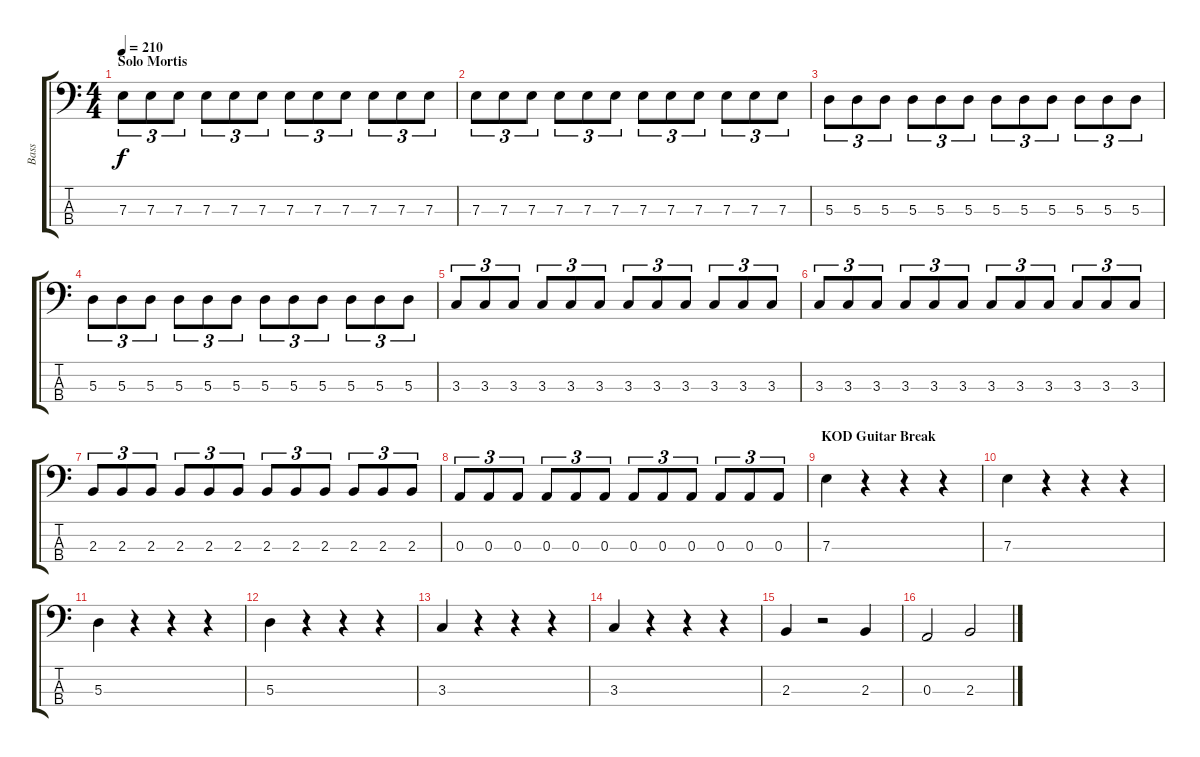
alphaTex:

\track ("Bass" "Bass") {instrument electricbassfinger}
\staff {score tabs}
\tuning (G2 D2 A1 E1) {hide}
\ts (4 4)
\section ("" "Solo Mortis")
\tempo 210
\clef f4
\ks c
7.3.8{tu (3 2) dy f} 7.3.8{tu (3 2)} 7.3.8{tu (3 2)} 7.3.8{tu (3 2)} 7.3.8{tu (3 2)} 7.3.8{tu (3 2)} 7.3.8{tu (3 2)} 7.3.8{tu (3 2)} 7.3.8{tu (3 2)} 7.3.8{tu (3 2)} 7.3.8{tu (3 2)} 7.3.8{tu (3 2)} |
7.3.8{tu (3 2)} 7.3.8{tu (3 2)} 7.3.8{tu (3 2)} 7.3.8{tu (3 2)} 7.3.8{tu (3 2)} 7.3.8{tu (3 2)} 7.3.8{tu (3 2)} 7.3.8{tu (3 2)} 7.3.8{tu (3 2)} 7.3.8{tu (3 2)} 7.3.8{tu (3 2)} 7.3.8{tu (3 2)} |
5.3.8{tu (3 2)} 5.3.8{tu (3 2)} 5.3.8{tu (3 2)} 5.3.8{tu (3 2)} 5.3.8{tu (3 2)} 5.3.8{tu (3 2)} 5.3.8{tu (3 2)} 5.3.8{tu (3 2)} 5.3.8{tu (3 2)} 5.3.8{tu (3 2)} 5.3.8{tu (3 2)} 5.3.8{tu (3 2)} |
5.3.8{tu (3 2)} 5.3.8{tu (3 2)} 5.3.8{tu (3 2)} 5.3.8{tu (3 2)} 5.3.8{tu (3 2)} 5.3.8{tu (3 2)} 5.3.8{tu (3 2)} 5.3.8{tu (3 2)} 5.3.8{tu (3 2)} 5.3.8{tu (3 2)} 5.3.8{tu (3 2)} 5.3.8{tu (3 2)} |
3.3.8{tu (3 2)} 3.3.8{tu (3 2)} 3.3.8{tu (3 2)} 3.3.8{tu (3 2)} 3.3.8{tu (3 2)} 3.3.8{tu (3 2)} 3.3.8{tu (3 2)} 3.3.8{tu (3 2)} 3.3.8{tu (3 2)} 3.3.8{tu (3 2)} 3.3.8{tu (3 2)} 3.3.8{tu (3 2)} |
3.3.8{tu (3 2)} 3.3.8{tu (3 2)} 3.3.8{tu (3 2)} 3.3.8{tu (3 2)} 3.3.8{tu (3 2)} 3.3.8{tu (3 2)} 3.3.8{tu (3 2)} 3.3.8{tu (3 2)} 3.3.8{tu (3 2)} 3.3.8{tu (3 2)} 3.3.8{tu (3 2)} 3.3.8{tu (3 2)} |
2.3.8{tu (3 2)} 2.3.8{tu (3 2)} 2.3.8{tu (3 2)} 2.3.8{tu (3 2)} 2.3.8{tu (3 2)} 2.3.8{tu (3 2)} 2.3.8{tu (3 2)} 2.3.8{tu (3 2)} 2.3.8{tu (3 2)} 2.3.8{tu (3 2)} 2.3.8{tu (3 2)} 2.3.8{tu (3 2)} |
0.3.8{tu (3 2)} 0.3.8{tu (3 2)} 0.3.8{tu (3 2)} 0.3.8{tu (3 2)} 0.3.8{tu (3 2)} 0.3.8{tu (3 2)} 0.3.8{tu (3 2)} 0.3.8{tu (3 2)} 0.3.8{tu (3 2)} 0.3.8{tu (3 2)} 0.3.8{tu (3 2)} 0.3.8{tu (3 2)} |
\section ("" "KOD Guitar Break")
7.3.4 r.4 r.4 r.4 |
7.3.4 r.4 r.4 r.4 |
5.3.4 r.4 r.4 r.4 |
5.3.4 r.4 r.4 r.4 |
3.3.4 r.4 r.4 r.4 |
3.3.4 r.4 r.4 r.4 |
2.3.4 r.2 2.3.4 |
0.3.2 2.3.2
